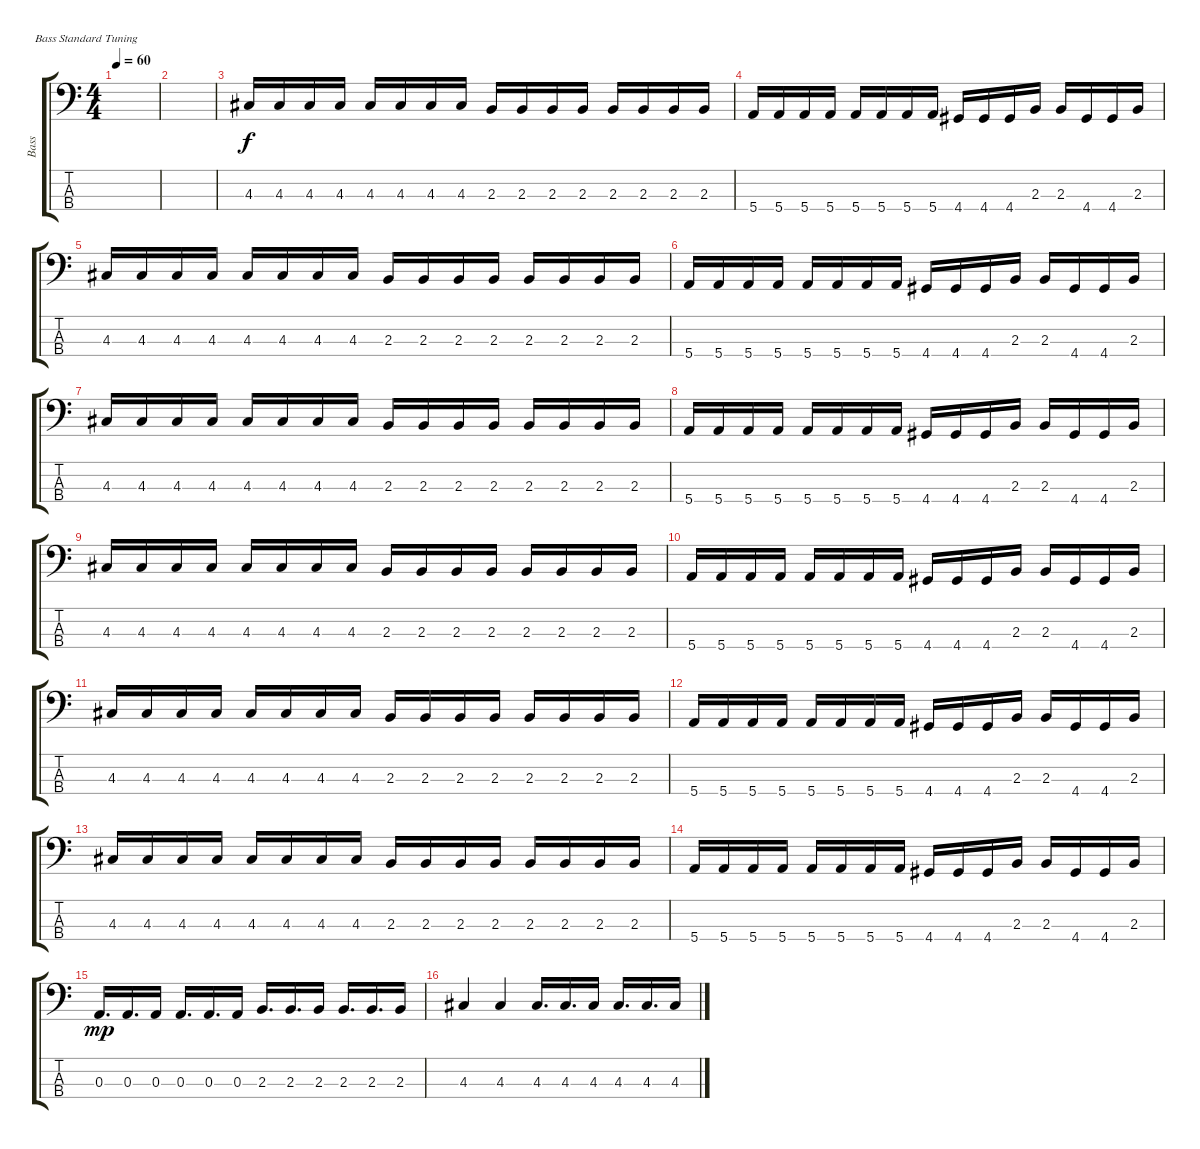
\defaultSystemsLayout 4
\track ("Bass" "Bass") {instrument distortionguitar}
\staff {score tabs}
\tuning (G2 D2 A1 E1)
\ts (4 4)
\tempo 60
\clef f4
\ks c
|
|
4.3.16 4.3.16 4.3.16 4.3.16 4.3.16 4.3.16 4.3.16 4.3.16 2.3.16 2.3.16 2.3.16 2.3.16 2.3.16 2.3.16 2.3.16 2.3.16 |
5.4.16 5.4.16 5.4.16 5.4.16 5.4.16 5.4.16 5.4.16 5.4.16 4.4.16 4.4.16 4.4.16 2.3.16 2.3.16 4.4.16 4.4.16 2.3.16 |
4.3.16 4.3.16 4.3.16 4.3.16 4.3.16 4.3.16 4.3.16 4.3.16 2.3.16 2.3.16 2.3.16 2.3.16 2.3.16 2.3.16 2.3.16 2.3.16 |
5.4.16 5.4.16 5.4.16 5.4.16 5.4.16 5.4.16 5.4.16 5.4.16 4.4.16 4.4.16 4.4.16 2.3.16 2.3.16 4.4.16 4.4.16 2.3.16 |
4.3.16 4.3.16 4.3.16 4.3.16 4.3.16 4.3.16 4.3.16 4.3.16 2.3.16 2.3.16 2.3.16 2.3.16 2.3.16 2.3.16 2.3.16 2.3.16 |
5.4.16 5.4.16 5.4.16 5.4.16 5.4.16 5.4.16 5.4.16 5.4.16 4.4.16 4.4.16 4.4.16 2.3.16 2.3.16 4.4.16 4.4.16 2.3.16 |
4.3.16 4.3.16 4.3.16 4.3.16 4.3.16 4.3.16 4.3.16 4.3.16 2.3.16 2.3.16 2.3.16 2.3.16 2.3.16 2.3.16 2.3.16 2.3.16 |
5.4.16 5.4.16 5.4.16 5.4.16 5.4.16 5.4.16 5.4.16 5.4.16 4.4.16 4.4.16 4.4.16 2.3.16 2.3.16 4.4.16 4.4.16 2.3.16 |
4.3.16 4.3.16 4.3.16 4.3.16 4.3.16 4.3.16 4.3.16 4.3.16 2.3.16 2.3.16 2.3.16 2.3.16 2.3.16 2.3.16 2.3.16 2.3.16 |
5.4.16 5.4.16 5.4.16 5.4.16 5.4.16 5.4.16 5.4.16 5.4.16 4.4.16 4.4.16 4.4.16 2.3.16 2.3.16 4.4.16 4.4.16 2.3.16 |
4.3.16 4.3.16 4.3.16 4.3.16 4.3.16 4.3.16 4.3.16 4.3.16 2.3.16 2.3.16 2.3.16 2.3.16 2.3.16 2.3.16 2.3.16 2.3.16 |
5.4.16 5.4.16 5.4.16 5.4.16 5.4.16 5.4.16 5.4.16 5.4.16 4.4.16 4.4.16 4.4.16 2.3.16 2.3.16 4.4.16 4.4.16 2.3.16 |
0.3.16{d dy mp} 0.3.16{d} 0.3.16 0.3.16{d} 0.3.16{d} 0.3.16 2.3.16{d} 2.3.16{d} 2.3.16 2.3.16{d} 2.3.16{d} 2.3.16 |
4.3.4 4.3.4 4.3.16{d} 4.3.16{d} 4.3.16 4.3.16{d} 4.3.16{d} 4.3.16
